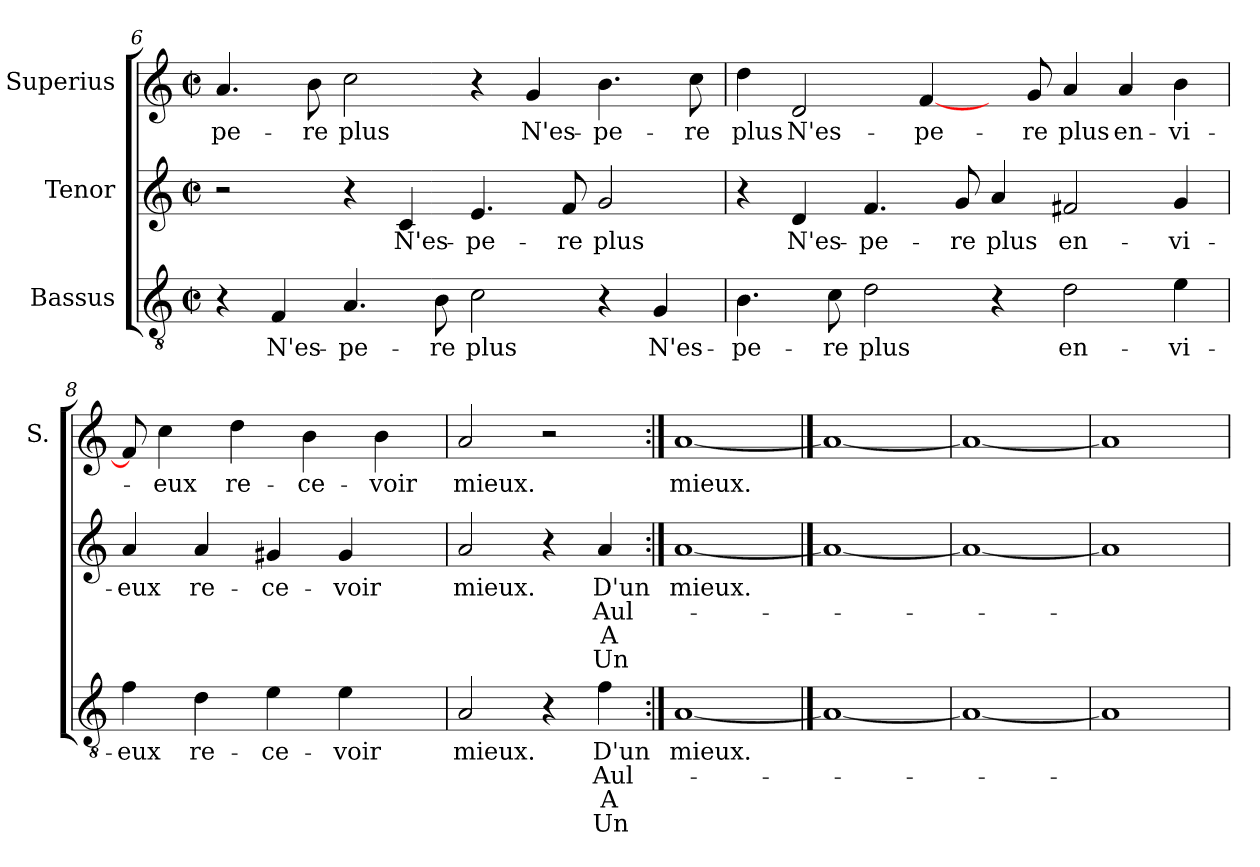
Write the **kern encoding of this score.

**kern	**text	**text	**text	**text	**kern	**text	**text	**text	**text	**kern	**text
*part3	*part3	*part3	*part3	*part3	*part2	*part2	*part2	*part2	*part2	*part1	*part1
*staff3	*staff3	*staff3	*staff3	*staff3	*staff2	*staff2	*staff2	*staff2	*staff2	*staff1	*staff1
*I"Bassus	*	*	*	*	*I"Tenor	*	*	*	*	*I"Superius	*
*	*	*	*	*	*	*	*	*	*	*I'S.	*
*clefGv2	*	*	*	*	*clefG2	*	*	*	*	*clefG2	*
*k[]	*	*	*	*	*k[]	*	*	*	*	*k[]	*
*C:	*	*	*	*	*C:	*	*	*	*	*C:	*
*M2/2	*	*	*	*	*M2/2	*	*	*	*	*M2/2	*
*met(c|)	*	*	*	*	*met(c|)	*	*	*	*	*met(c|)	*
=6	=6	=6	=6	=6	=6	=6	=6	=6	=6	=6	=6
4r	.	.	.	.	2r	.	.	.	.	4.a/	-pe-
4F/	N'es-	.	.	.	.	.	.	.	.	.	.
.	.	.	.	.	.	.	.	.	.	8b\	-re
4.A/	-pe-	.	.	.	4r	.	.	.	.	2cc\	plus
.	.	.	.	.	4c/	N'es-	.	.	.	.	.
8B\	-re	.	.	.	.	.	.	.	.	.	.
2c\	plus	.	.	.	4.e/	-pe-	.	.	.	4r	.
.	.	.	.	.	.	.	.	.	.	4g/	N'es-
.	.	.	.	.	8f/	-re	.	.	.	.	.
4r	.	.	.	.	2g/	plus	.	.	.	4.b\	-pe-
4G/	N'es-	.	.	.	.	.	.	.	.	.	.
.	.	.	.	.	.	.	.	.	.	8cc\	-re
=7	=7	=7	=7	=7	=7	=7	=7	=7	=7	=7	=7
4.B\	-pe-	.	.	.	4r	.	.	.	.	4dd\	plus
.	.	.	.	.	4d/	N'es-	.	.	.	2d/	N'es-
8c\	-re	.	.	.	.	.	.	.	.	.	.
2d\	plus	.	.	.	4.f/	-pe-	.	.	.	.	.
.	.	.	.	.	.	.	.	.	.	[4f/	-pe-
.	.	.	.	.	8g/	-re	.	.	.	.	.
4r	.	.	.	.	4a/	plus	.	.	.	8ryy	.
.	.	.	.	.	.	.	.	.	.	8g/	-re
2d\	en-	.	.	.	2f#X/	en-	.	.	.	4a/	plus
.	.	.	.	.	.	.	.	.	.	4a/	en-
4e\	-vi-	.	.	.	4g/	-vi-	.	.	.	4b\	-vi-
!!LO:PB:g=z
=8	=8	=8	=8	=8	=8	=8	=8	=8	=8	=8	=8
4f\	-eux	.	.	.	4a/	-eux	.	.	.	8f/]	.
.	.	.	.	.	.	.	.	.	.	4cc\	-eux
4d\	re-	.	.	.	4a/	re-	.	.	.	.	.
.	.	.	.	.	.	.	.	.	.	4dd\	re-
4e\	-ce-	.	.	.	4g#X/	-ce-	.	.	.	.	.
.	.	.	.	.	.	.	.	.	.	4b\	-ce-
4e\	-voir	.	.	.	4g#/	-voir	.	.	.	.	.
.	.	.	.	.	.	.	.	.	.	4b\	-voir
8ryy	.	.	.	.	8ryy	.	.	.	.	.	.
=9	=9	=9	=9	=9	=9	=9	=9	=9	=9	=9	=9
2A/	mieux.	.	.	.	2a/	mieux.	.	.	.	2a/	mieux.
4r	.	.	.	.	4r	.	.	.	.	2r	.
4f\	D'un	Aul-	A	Un	4a/	D'un	Aul-	A	Un	.	.
=10:|!	=10:|!	=10:|!	=10:|!	=10:|!	=10:|!	=10:|!	=10:|!	=10:|!	=10:|!	=10:|!	=10:|!
[1A/	mieux.	.	.	.	[1a/	mieux.	.	.	.	[1a/	mieux.
==11	==11	==11	==11	==11	==11	==11	==11	==11	==11	==11	==11
1A/_	.	.	.	.	1a/_	.	.	.	.	1a/_	.
=12	=12	=12	=12	=12	=12	=12	=12	=12	=12	=12	=12
1A/_	.	.	.	.	1a/_	.	.	.	.	1a/_	.
=13	=13	=13	=13	=13	=13	=13	=13	=13	=13	=13	=13
1A/]	.	.	.	.	1a/]	.	.	.	.	1a/]	.
=	=	=	=	=	=	=	=	=	=	=	=
*-	*-	*-	*-	*-	*-	*-	*-	*-	*-	*-	*-
